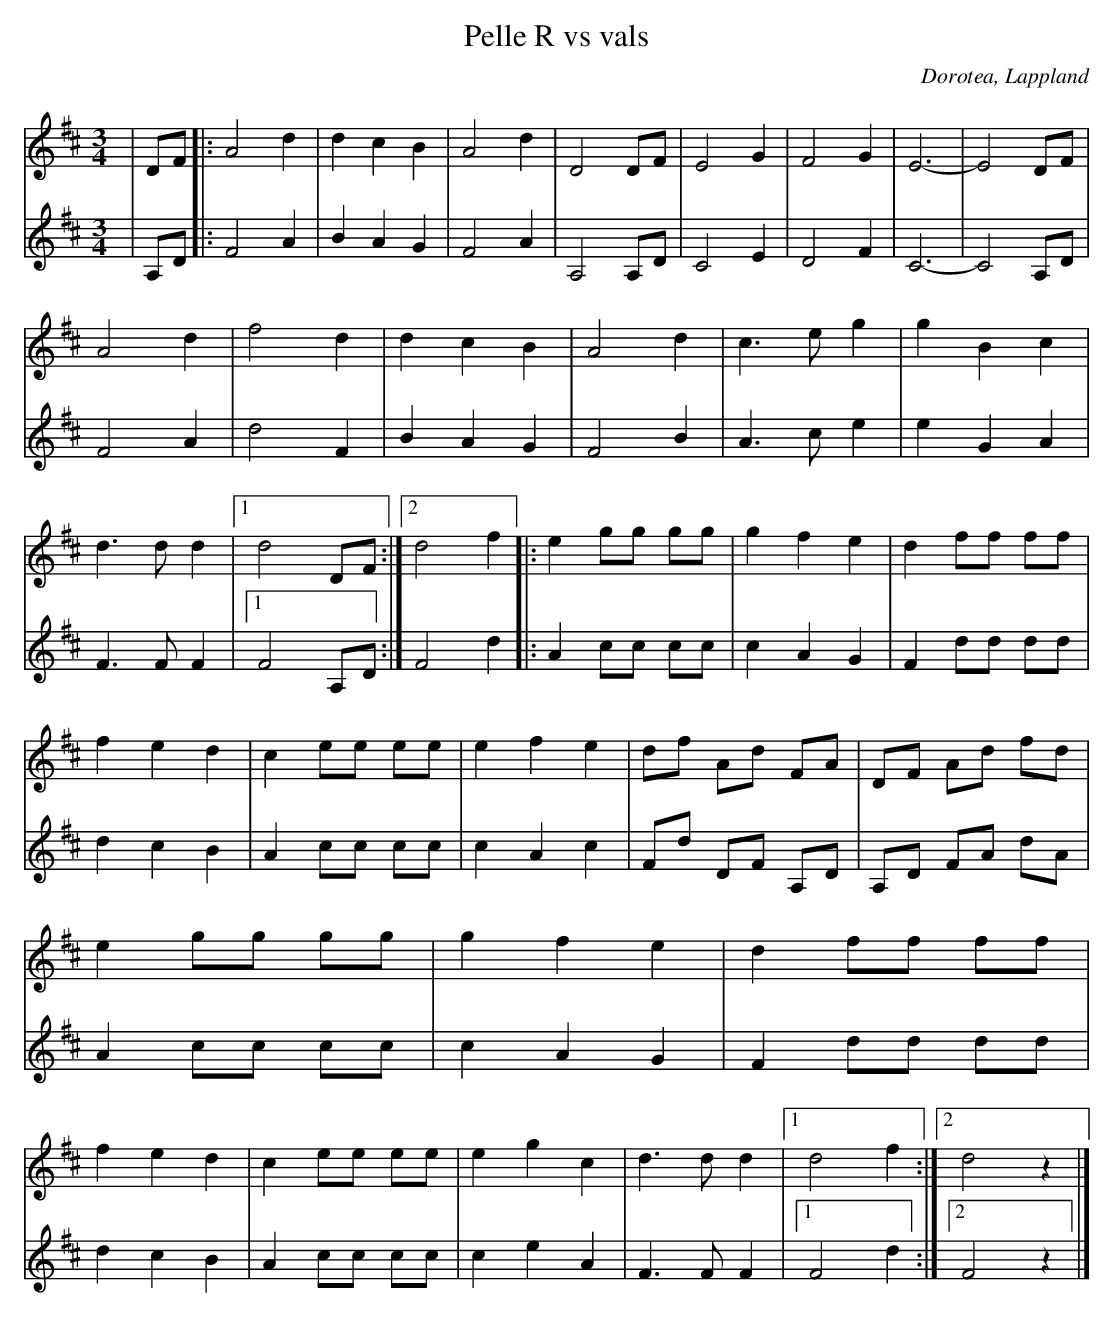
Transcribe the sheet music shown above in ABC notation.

X:1
T:Pelle R vs vals
O:Dorotea, Lappland
M:3/4
L:1/8
K:D
V:1
| DF |: A4 d2| d2 c2 B2 | A4 d2| D4 DF | E4 G2 | F4 G2 | E6- | E4 DF | A4 d2 | f4 d2 | d2 c2 B2 | A4 d2 | c3 e g2 | g2 B2 c2 | d3 d d2|1 d4 DF :|2 d4 f2 |: e2 gg gg| g2 f2 e2 | d2 ff ff | f2 e2 d2 | c2 ee ee | e2 f2 e2 | df Ad FA | DF Ad fd| e2 gg gg | g2 f2 e2 | d2 ff ff | f2 e2 d2 | c2 ee ee | e2 g2 c2 | d3 d d2 |1 d4 f2 :|2 d4 z2|]
V:2
| A,D |: F4 A2 | B2 A2 G2 | F4 A2 | A,4 A,D | C4 E2 | D4 F2 | C6-| C4 A,D | F4 A2| d4 F2 | B2 A2 G2 | F4 B2 | A3 c e2 | e2 G2 A2 | F3 F F2 |1 F4 A,D :| 2 F4 d2|: A2 cc cc | c2 A2 G2 | F2 dd dd | d2 c2 B2 | A2 cc cc | c2 A2 c2 | Fd DF A,D | A,D FA dA | A2 cc cc | c2 A2 G2 | F2 dd dd | d2 c2 B2 | A2 cc cc | c2 e2 A2 | F3 F F2 |1 F4 d2 :|2 F4 z2|]
